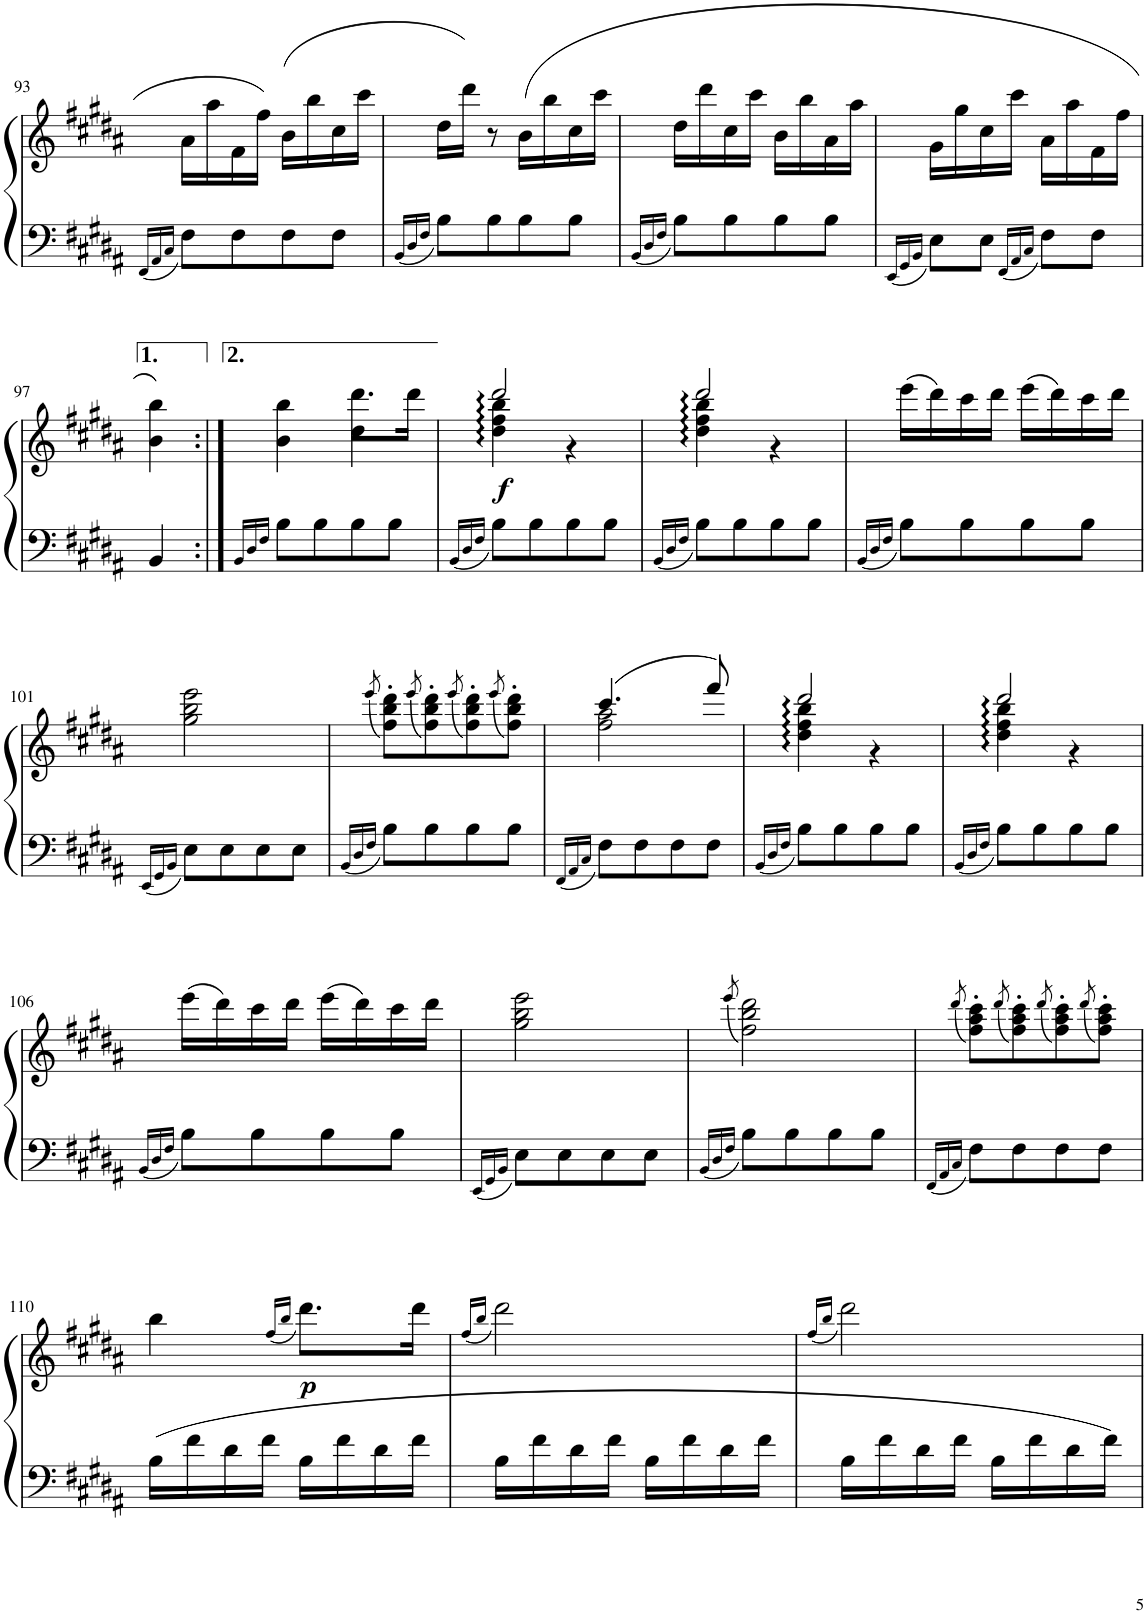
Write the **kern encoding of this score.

**kern	**kern	**dynam
*part1	*part1	*part1
*staff2	*staff1	*staff1/2
*I"Piano	*	*
*I'Pno	*	*
!!LO:PB:g=z
*clefF4	*clefG2	*
*k[f#c#g#d#a#]	*k[f#c#g#d#a#]	*
*M2/4	*M2/4	*
=93	=93	=93
16qFF#/LL	.	.
16qAA#/	.	.
16qC#/JJ	.	.
8F#\L	16a#\LL	.
.	16aa#\	.
8F#\	16f#\	.
.	16ff#\JJ	.
8F#\	(16b\LL	.
.	16bb\	.
8F#\J	16cc#\	.
.	16ccc#\JJ	.
=94	=94	=94
16qBB/LL	.	.
16qD#/	.	.
16qF#/JJ	.	.
8B\L	16dd#\LL	.
.	16ddd#\JJ)	.
8B\	8r	.
8B\	(16b\LL	.
.	16bb\	.
8B\J	16cc#\	.
.	16ccc#\JJ	.
=95	=95	=95
16qBB/LL	.	.
16qD#/	.	.
16qF#/JJ	.	.
8B\L	16dd#\LL	.
.	16ddd#\	.
8B\	16cc#\	.
.	16ccc#\JJ	.
8B\	16b\LL	.
.	16bb\	.
8B\J	16a#\	.
.	16aa#\JJ	.
=96	=96	=96
16qEE/LL	.	.
16qGG#/	.	.
16qBB/JJ	.	.
8E\L	16g#\LL	.
.	16gg#\	.
8E\J	16cc#\	.
.	16ccc#\JJ	.
16qFF#/LL	.	.
16qAA#/	.	.
16qC#/JJ	.	.
8F#\L	16a#\LL	.
.	16aa#\	.
8F#\J	16f#\	.
.	16ff#\JJ	.
!!LO:LB:g=z
=97	=97	=97
4BB/	4b\ 4bb\)	.
=97:|!	=97:|!	=97:|!
16qBB/LL	.	.
16qD#/	.	.
16qF#/JJ	.	.
*	*^	*
8B\L	4b\ 4bb\	4ryy	.
8B\	.	.	.
8B\	4dd#\	8.ddd#\L	.
8B\J	.	.	.
.	.	16ddd#\Jk	.
=98	=98	=98	=98
16qBB/LL	.	.	.
16qD#/	.	.	.
16qF#/JJ	.	.	.
!	!	!	!LO:DY:b
8B\L	2ddd#/	4dd#\ 4ff#\ 4bb\	f
8B\	.	.	.
8B\	.	4r	.
8B\J	.	.	.
=99	=99	=99	=99
16qBB/LL	.	.	.
16qD#/	.	.	.
16qF#/JJ	.	.	.
8B\L	2ddd#/	4dd#\ 4ff#\ 4bb\	.
8B\	.	.	.
8B\	.	4r	.
8B\J	.	.	.
*	*v	*v	*
=100	=100	=100
16qBB/LL	.	.
16qD#/	.	.
16qF#/JJ	.	.
8B\L	(16eee\LL	.
.	16ddd#\)	.
8B\	16ccc#\	.
.	16ddd#\JJ	.
8B\	(16eee\LL	.
.	16ddd#\)	.
8B\J	16ccc#\	.
.	16ddd#\JJ	.
!!LO:LB:g=z
=101	=101	=101
16qEE/LL	.	.
16qGG#/	.	.
16qBB/JJ	.	.
8E\L	2gg#\ 2bb\ 2eee\	.
8E\	.	.
8E\	.	.
8E\J	.	.
=102	=102	=102
16qBB/LL	.	.
16qD#/	.	.
16qF#/JJ	(8qeee/	.
8B\L	8ff#\' 8bb\' 8ddd#\'L)	.
.	(8qeee/	.
8B\	8ff#\' 8bb\' 8ddd#\')	.
.	(8qeee/	.
8B\	8ff#\' 8bb\' 8ddd#\')	.
.	(8qeee/	.
8B\J	8ff#\' 8bb\' 8ddd#\'J)	.
=103	=103	=103
16qFF#/LL	.	.
16qAA#/	.	.
16qC#/JJ	.	.
*	*^	*
8F#\L	(4.ccc#/	2ff#\ 2aa#\	.
8F#\	.	.	.
8F#\	.	.	.
8F#\J	8fff#/)	.	.
=104	=104	=104	=104
16qBB/LL	.	.	.
16qD#/	.	.	.
16qF#/JJ	.	.	.
8B\L	2ddd#/	4dd#\ 4ff#\ 4bb\	.
8B\	.	.	.
8B\	.	4r	.
8B\J	.	.	.
=105	=105	=105	=105
16qBB/LL	.	.	.
16qD#/	.	.	.
16qF#/JJ	.	.	.
8B\L	2ddd#/	4dd#\ 4ff#\ 4bb\	.
8B\	.	.	.
8B\	.	4r	.
8B\J	.	.	.
*	*v	*v	*
!!LO:LB:g=z
=106	=106	=106
16qBB/LL	.	.
16qD#/	.	.
16qF#/JJ	.	.
8B\L	(16eee\LL	.
.	16ddd#\)	.
8B\	16ccc#\	.
.	16ddd#\JJ	.
8B\	(16eee\LL	.
.	16ddd#\)	.
8B\J	16ccc#\	.
.	16ddd#\JJ	.
=107	=107	=107
16qEE/LL	.	.
16qGG#/	.	.
16qBB/JJ	.	.
8E\L	2gg#\ 2bb\ 2eee\	.
8E\	.	.
8E\	.	.
8E\J	.	.
=108	=108	=108
16qBB/LL	.	.
16qD#/	.	.
16qF#/JJ	(8qeee/	.
8B\L	2ff#\ 2bb\ 2ddd#\)	.
8B\	.	.
8B\	.	.
8B\J	.	.
=109	=109	=109
16qFF#/LL	.	.
16qAA#/	.	.
16qC#/JJ	(8qddd#/	.
8F#\L	8ff#\' 8aa#\' 8ccc#\'L)	.
.	(8qddd#/	.
8F#\	8ff#\' 8aa#\' 8ccc#\')	.
.	(8qddd#/	.
8F#\	8ff#\' 8aa#\' 8ccc#\')	.
.	(8qddd#/	.
8F#\J	8ff#\' 8aa#\' 8ccc#\'J)	.
!!LO:LB:g=z
=110	=110	=110
16B\LL	4bb\	.
16f#\	.	.
16d#\	.	.
16f#\JJ	.	.
.	(16qff#/LL	.
.	16qbb/JJ	.
!	!	!LO:DY:b
16B\LL	8.ddd#\L)	p
16f#\	.	.
16d#\	.	.
16f#\JJ	16ddd#\Jk	.
=111	=111	=111
.	(16qff#/LL	.
.	16qbb/JJ	.
16B\LL	2ddd#\)	.
16f#\	.	.
16d#\	.	.
16f#\JJ	.	.
16B\LL	.	.
16f#\	.	.
16d#\	.	.
16f#\JJ	.	.
=112	=112	=112
.	(16qff#/LL	.
.	16qbb/JJ	.
16B\LL	2ddd#\)	.
16f#\	.	.
16d#\	.	.
16f#\JJ	.	.
16B\LL	.	.
16f#\	.	.
16d#\	.	.
16f#\JJ	.	.
=	=	=
*-	*-	*-
